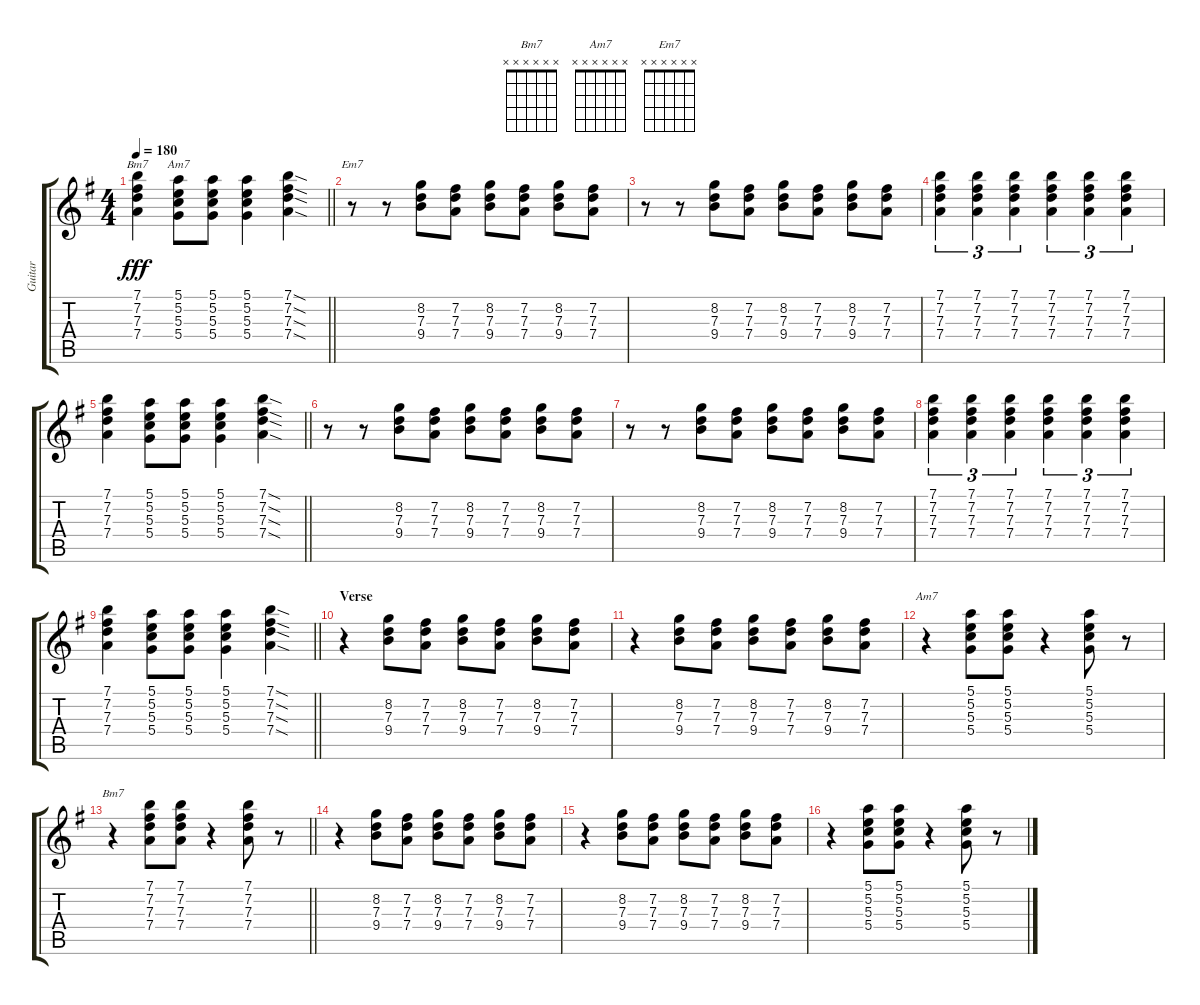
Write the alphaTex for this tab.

\track ("Guitar" "Guitar") {instrument electricguitarclean}
\staff {score tabs}
\tuning (E4 B3 G3 D3 A2 E2) {hide}
\chord ("Bm7" 7 7 7 7 x x) {firstfret 7 barre 7}
\chord ("Am7" 5 5 5 5 x x) {barre 5}
\chord ("Em7" x x x x x x)
\chord ("Am7" x x x x x x)
\chord ("Bm7" x x x x x x)
\ts (4 4)
\tempo 180
\clef g2
\barLineRight lightlight
\ks eminor
(7.1 7.2 7.3 7.4).4{ch "Bm7" dy fff} (5.1 5.2 5.3 5.4).8{ch "Am7"} (5.1 5.2 5.3 5.4).8 (5.1 5.2 5.3 5.4).4 (7.1{sod} 7.2{sod} 7.3{sod} 7.4{sod}).4 |
r.8{ch "Em7"} r.8 (8.2 7.3 9.4).8 (7.2 7.3 7.4).8 (8.2 7.3 9.4).8 (7.2 7.3 7.4).8 (8.2 7.3 9.4).8 (7.2 7.3 7.4).8 |
r.8 r.8 (8.2 7.3 9.4).8 (7.2 7.3 7.4).8 (8.2 7.3 9.4).8 (7.2 7.3 7.4).8 (8.2 7.3 9.4).8 (7.2 7.3 7.4).8 |
(7.1 7.2 7.3 7.4).4{tu (3 2)} (7.1 7.2 7.3 7.4).4{tu (3 2)} (7.1 7.2 7.3 7.4).4{tu (3 2)} (7.1 7.2 7.3 7.4).4{tu (3 2)} (7.1 7.2 7.3 7.4).4{tu (3 2)} (7.1 7.2 7.3 7.4).4{tu (3 2)} |
\barLineRight lightlight
(7.1 7.2 7.3 7.4).4 (5.1 5.2 5.3 5.4).8 (5.1 5.2 5.3 5.4).8 (5.1 5.2 5.3 5.4).4 (7.1{sod} 7.2{sod} 7.3{sod} 7.4{sod}).4 |
r.8 r.8 (8.2 7.3 9.4).8 (7.2 7.3 7.4).8 (8.2 7.3 9.4).8 (7.2 7.3 7.4).8 (8.2 7.3 9.4).8 (7.2 7.3 7.4).8 |
r.8 r.8 (8.2 7.3 9.4).8 (7.2 7.3 7.4).8 (8.2 7.3 9.4).8 (7.2 7.3 7.4).8 (8.2 7.3 9.4).8 (7.2 7.3 7.4).8 |
(7.1 7.2 7.3 7.4).4{tu (3 2)} (7.1 7.2 7.3 7.4).4{tu (3 2)} (7.1 7.2 7.3 7.4).4{tu (3 2)} (7.1 7.2 7.3 7.4).4{tu (3 2)} (7.1 7.2 7.3 7.4).4{tu (3 2)} (7.1 7.2 7.3 7.4).4{tu (3 2)} |
\barLineRight lightlight
(7.1 7.2 7.3 7.4).4 (5.1 5.2 5.3 5.4).8 (5.1 5.2 5.3 5.4).8 (5.1 5.2 5.3 5.4).4 (7.1{sod} 7.2{sod} 7.3{sod} 7.4{sod}).4 |
\section ("" "Verse")
r.4 (8.2 7.3 9.4).8 (7.2 7.3 7.4).8 (8.2 7.3 9.4).8 (7.2 7.3 7.4).8 (8.2 7.3 9.4).8 (7.2 7.3 7.4).8 |
r.4 (8.2 7.3 9.4).8 (7.2 7.3 7.4).8 (8.2 7.3 9.4).8 (7.2 7.3 7.4).8 (8.2 7.3 9.4).8 (7.2 7.3 7.4).8 |
r.4{ch "Am7"} (5.1 5.2 5.3 5.4).8 (5.1 5.2 5.3 5.4).8 r.4 (5.1 5.2 5.3 5.4).8 r.8 |
\barLineRight lightlight
r.4{ch "Bm7"} (7.1 7.2 7.3 7.4).8 (7.1 7.2 7.3 7.4).8 r.4 (7.1 7.2 7.3 7.4).8 r.8 |
r.4 (8.2 7.3 9.4).8 (7.2 7.3 7.4).8 (8.2 7.3 9.4).8 (7.2 7.3 7.4).8 (8.2 7.3 9.4).8 (7.2 7.3 7.4).8 |
r.4 (8.2 7.3 9.4).8 (7.2 7.3 7.4).8 (8.2 7.3 9.4).8 (7.2 7.3 7.4).8 (8.2 7.3 9.4).8 (7.2 7.3 7.4).8 |
r.4 (5.1 5.2 5.3 5.4).8 (5.1 5.2 5.3 5.4).8 r.4 (5.1 5.2 5.3 5.4).8 r.8
